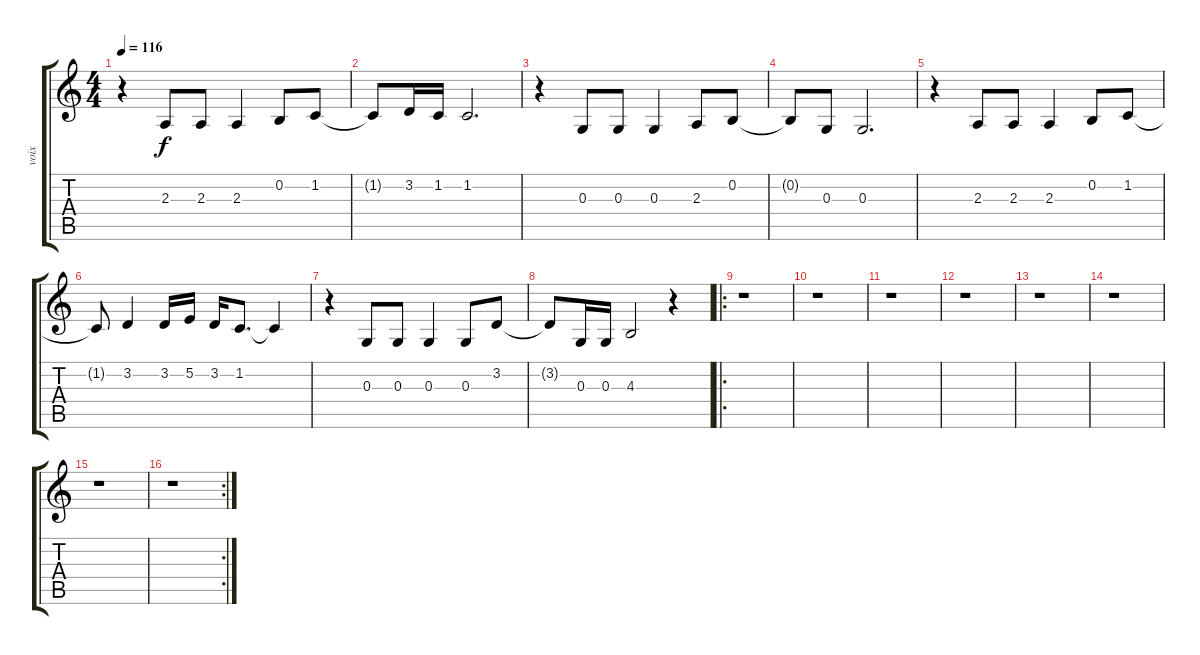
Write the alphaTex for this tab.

\track ("voix" "voix") {instrument tangoaccordion}
\staff {score tabs}
\tuning (E4 B3 G3 D3 A2 E2) {hide}
\ts (4 4)
\tempo 116
\clef g2
\ks c
r.4{dy f} 2.3.8 2.3.8 2.3.4 0.2.8 1.2.8 |
1.2{t}.8 3.2.16 1.2.16 1.2.2{d} |
r.4 0.3.8 0.3.8 0.3.4 2.3.8 0.2.8 |
0.2{t}.8 0.3.8 0.3.2{d} |
r.4 2.3.8 2.3.8 2.3.4 0.2.8 1.2.8 |
1.2{t}.8 3.2.4 3.2.16 5.2.16 3.2.16 1.2.8{d} 1.2{t}.4 |
r.4 0.3.8 0.3.8 0.3.4 0.3.8 3.2.8 |
3.2{t}.8 0.3.16 0.3.16 4.3.2 r.4 |
\ro
r.1 |
r.1 |
r.1 |
r.1 |
r.1 |
r.1 |
r.1 |
\rc 2
r.1
